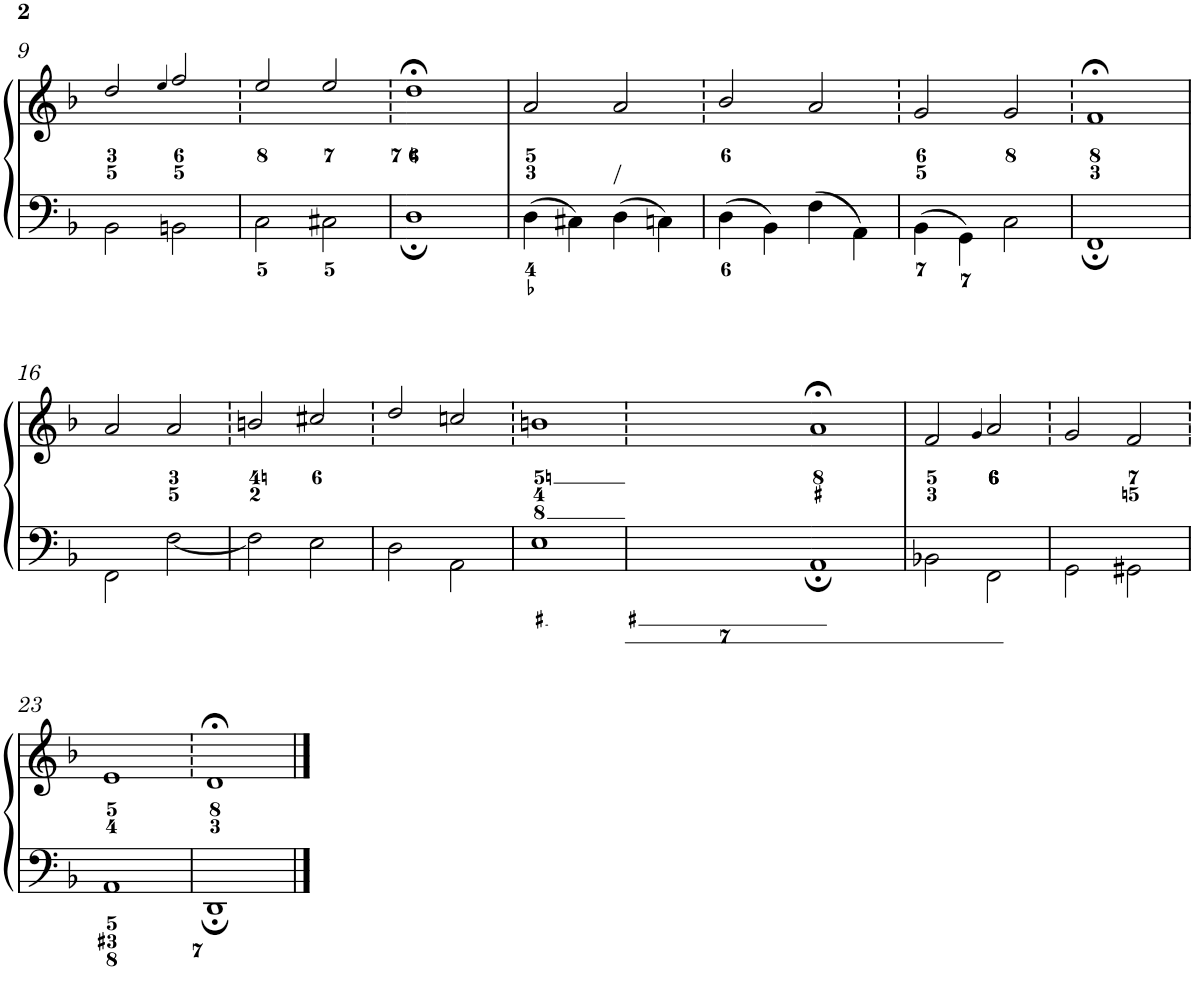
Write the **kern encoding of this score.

**kern	**kern
*part1	*part1
*staff2	*staff1
*I"Piano	*
*I'Pno.	*
!!LO:PB:g=z
*clefF4	*clefG2
*k[b-]	*k[b-]
*F:	*F:
*M4/4	*M4/4
*met(c)	*met(c)
=9	=9
2BB-\	2dd/
.	4qee/
2BBn\	2ff/
=10	=10
2C\	2ee/
2C#X\	2ee/
=11	=11
1D;	1dd;<
=12	=12
4D\	2a/
4C#X\	.
!LO:TX:a:t=/	!
4D\	2a/
4Cn\	.
=13	=13
4D\	2b-/
4BB-\	.
4F\	2a/
4AA\	.
=14	=14
4BB-\	2g/
4GG\	.
2C\	2g/
=15	=15
1FF;	1f;<
!!LO:LB:g=z
=16	=16
2FF\	2a/
[<2F\	2a/
=17	=17
2F\]	2bn/
2E\	2cc#X/
=18	=18
2D\	2dd/
2AA\	2ccn/
=19	=19
1E	1bn
=20	=20
1AA;	1a;<
=21	=21
2BB-X\	2f/
.	4qg/
2FF\	2a/
=22	=22
2GG\	2g/
2GG#X\	2f/
!!LO:LB:g=z
=23	=23
1AA	1e
=24	=24
1DD;	1d;<
==	==
*-	*-
